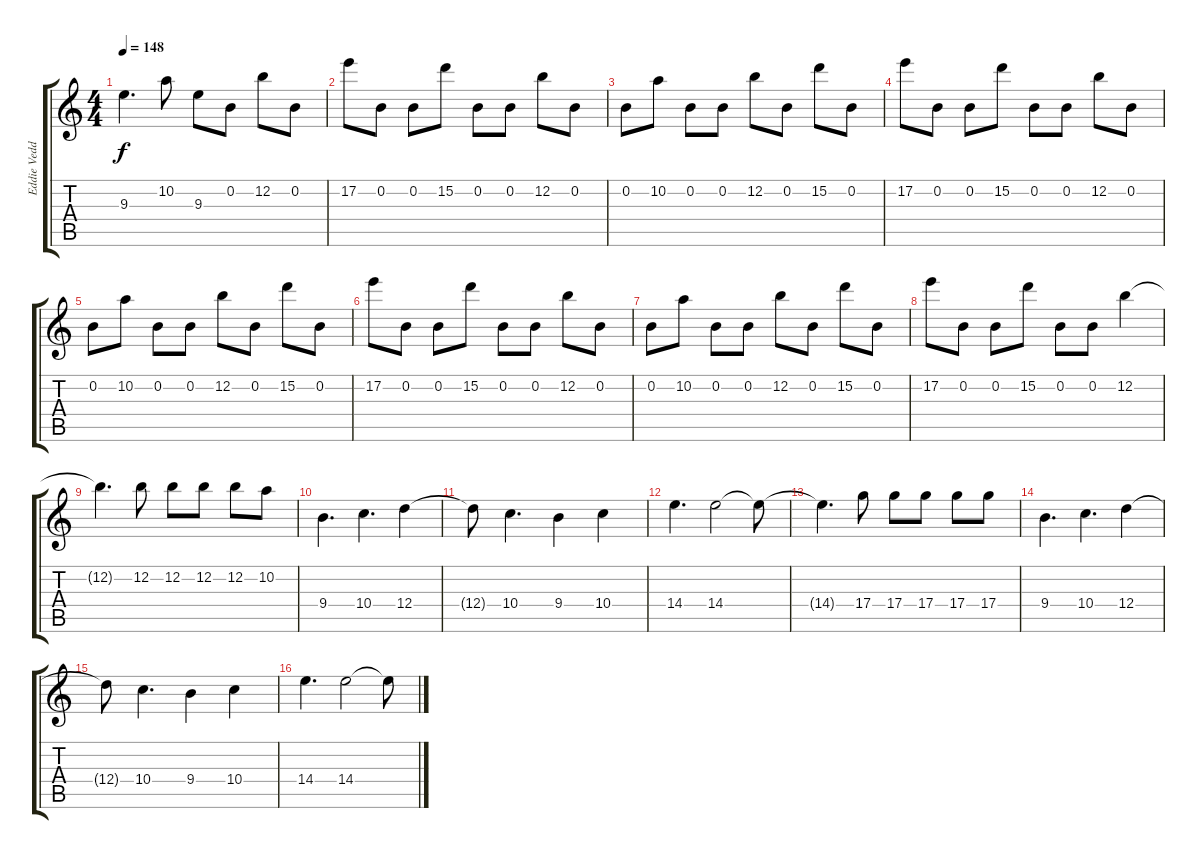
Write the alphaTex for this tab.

\track ("Eddie Vedder" "Eddie Vedd") {instrument overdrivenguitar}
\staff {score tabs}
\tuning (E4 B3 G3 D3 A2 E2) {hide}
\ts (4 4)
\tempo 148
\clef g2
\ks c
9.3{t}.4{d dy f} 10.2.8 9.3.8 0.2.8 12.2.8 0.2.8 |
17.2.8 0.2.8 0.2.8 15.2.8 0.2.8 0.2.8 12.2.8 0.2.8 |
0.2.8 10.2.8 0.2.8 0.2.8 12.2.8 0.2.8 15.2.8 0.2.8 |
17.2.8 0.2.8 0.2.8 15.2.8 0.2.8 0.2.8 12.2.8 0.2.8 |
0.2.8 10.2.8 0.2.8 0.2.8 12.2.8 0.2.8 15.2.8 0.2.8 |
17.2.8 0.2.8 0.2.8 15.2.8 0.2.8 0.2.8 12.2.8 0.2.8 |
0.2.8 10.2.8 0.2.8 0.2.8 12.2.8 0.2.8 15.2.8 0.2.8 |
17.2.8 0.2.8 0.2.8 15.2.8 0.2.8 0.2.8 12.2.4 |
12.2{t}.4{d} 12.2.8 12.2.8 12.2.8 12.2.8 10.2.8 |
9.4.4{d} 10.4.4{d} 12.4.4 |
12.4{t}.8 10.4.4{d} 9.4.4 10.4.4 |
14.4.4{d} 14.4.2 14.4{t}.8 |
14.4{t}.4{d} 17.4.8 17.4.8 17.4.8 17.4.8 17.4.8 |
9.4.4{d} 10.4.4{d} 12.4.4 |
12.4{t}.8 10.4.4{d} 9.4.4 10.4.4 |
14.4.4{d} 14.4.2 14.4{t}.8
